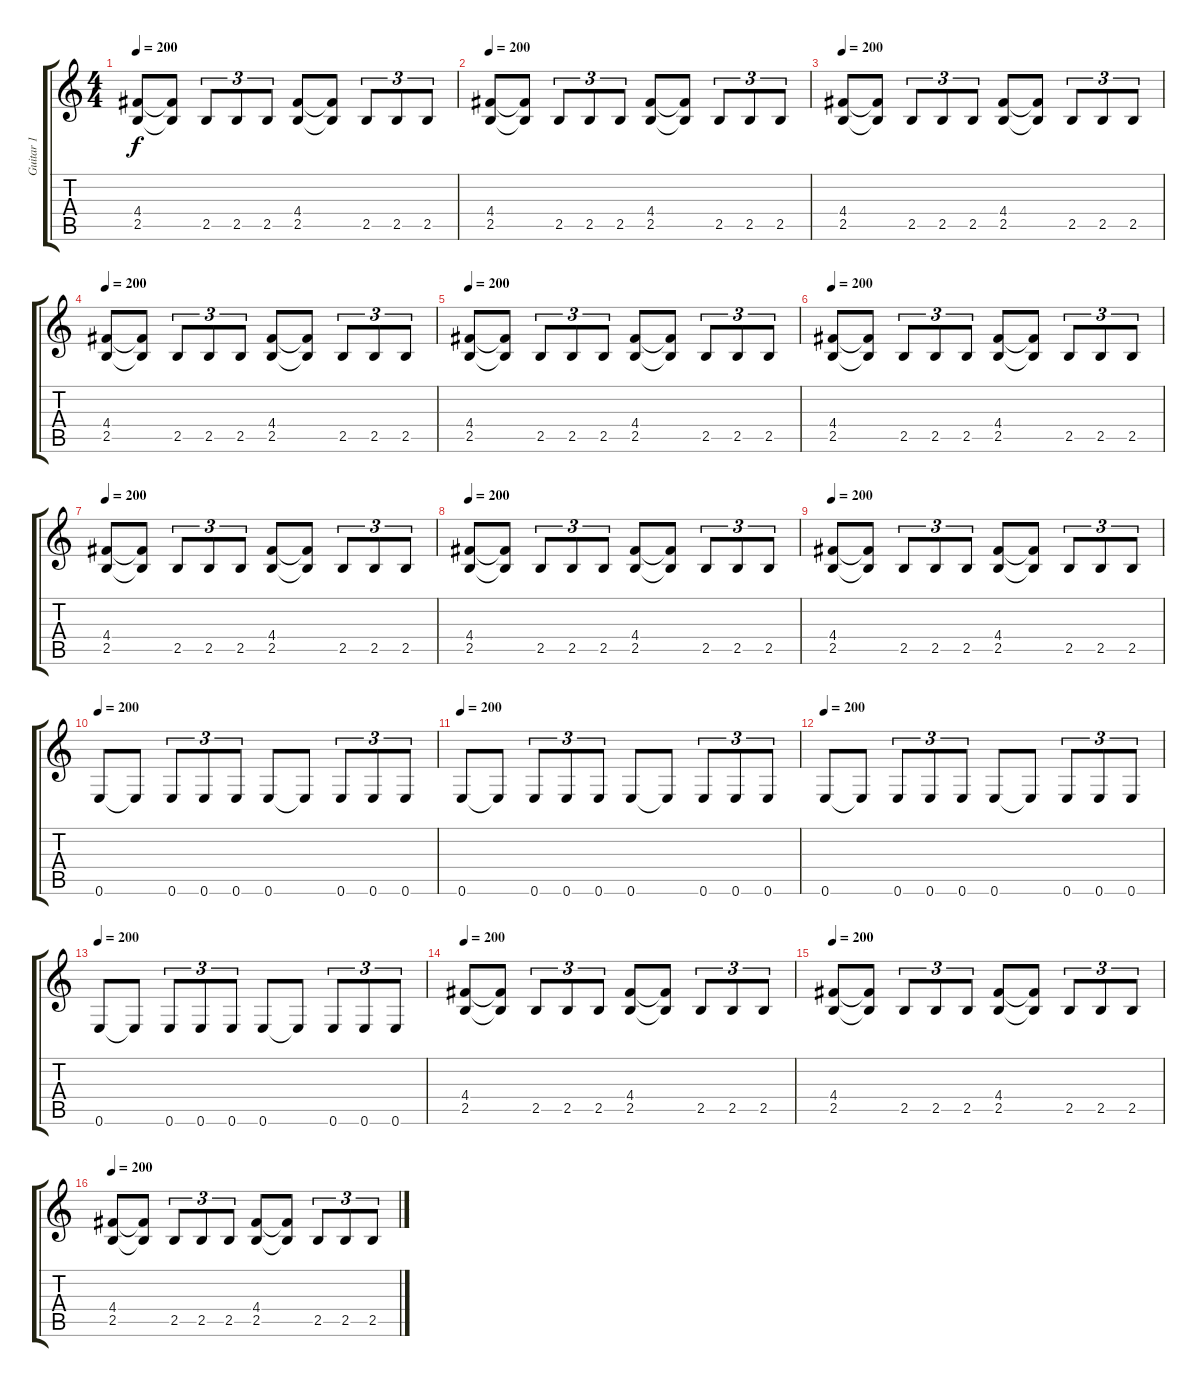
\track ("Guitar 1" "Guitar 1") {instrument distortionguitar}
\staff {score tabs}
\tuning (E4 B3 G3 D3 A2 E2) {hide}
\ts (4 4)
\tempo 200
\clef g2
\ks c
(4.4 2.5).8{dy f} (4.4{t} 2.5{t}).8 2.5.8{tu (3 2)} 2.5.8{tu (3 2)} 2.5.8{tu (3 2)} (4.4 2.5).8 (4.4{t} 2.5{t}).8 2.5.8{tu (3 2)} 2.5.8{tu (3 2)} 2.5.8{tu (3 2)} |
\tempo 200
(4.4 2.5).8 (4.4{t} 2.5{t}).8 2.5.8{tu (3 2)} 2.5.8{tu (3 2)} 2.5.8{tu (3 2)} (4.4 2.5).8 (4.4{t} 2.5{t}).8 2.5.8{tu (3 2)} 2.5.8{tu (3 2)} 2.5.8{tu (3 2)} |
\tempo 200
(4.4 2.5).8 (4.4{t} 2.5{t}).8 2.5.8{tu (3 2)} 2.5.8{tu (3 2)} 2.5.8{tu (3 2)} (4.4 2.5).8 (4.4{t} 2.5{t}).8 2.5.8{tu (3 2)} 2.5.8{tu (3 2)} 2.5.8{tu (3 2)} |
\tempo 200
(4.4 2.5).8 (4.4{t} 2.5{t}).8 2.5.8{tu (3 2)} 2.5.8{tu (3 2)} 2.5.8{tu (3 2)} (4.4 2.5).8 (4.4{t} 2.5{t}).8 2.5.8{tu (3 2)} 2.5.8{tu (3 2)} 2.5.8{tu (3 2)} |
\tempo 200
(4.4 2.5).8 (4.4{t} 2.5{t}).8 2.5.8{tu (3 2)} 2.5.8{tu (3 2)} 2.5.8{tu (3 2)} (4.4 2.5).8 (4.4{t} 2.5{t}).8 2.5.8{tu (3 2)} 2.5.8{tu (3 2)} 2.5.8{tu (3 2)} |
\tempo 200
(4.4 2.5).8 (4.4{t} 2.5{t}).8 2.5.8{tu (3 2)} 2.5.8{tu (3 2)} 2.5.8{tu (3 2)} (4.4 2.5).8 (4.4{t} 2.5{t}).8 2.5.8{tu (3 2)} 2.5.8{tu (3 2)} 2.5.8{tu (3 2)} |
\tempo 200
(4.4 2.5).8 (4.4{t} 2.5{t}).8 2.5.8{tu (3 2)} 2.5.8{tu (3 2)} 2.5.8{tu (3 2)} (4.4 2.5).8 (4.4{t} 2.5{t}).8 2.5.8{tu (3 2)} 2.5.8{tu (3 2)} 2.5.8{tu (3 2)} |
\tempo 200
(4.4 2.5).8 (4.4{t} 2.5{t}).8 2.5.8{tu (3 2)} 2.5.8{tu (3 2)} 2.5.8{tu (3 2)} (4.4 2.5).8 (4.4{t} 2.5{t}).8 2.5.8{tu (3 2)} 2.5.8{tu (3 2)} 2.5.8{tu (3 2)} |
\tempo 200
(4.4 2.5).8 (4.4{t} 2.5{t}).8 2.5.8{tu (3 2)} 2.5.8{tu (3 2)} 2.5.8{tu (3 2)} (4.4 2.5).8 (4.4{t} 2.5{t}).8 2.5.8{tu (3 2)} 2.5.8{tu (3 2)} 2.5.8{tu (3 2)} |
\tempo 200
0.6.8 0.6{t}.8 0.6.8{tu (3 2)} 0.6.8{tu (3 2)} 0.6.8{tu (3 2)} 0.6.8 0.6{t}.8 0.6.8{tu (3 2)} 0.6.8{tu (3 2)} 0.6.8{tu (3 2)} |
\tempo 200
0.6.8 0.6{t}.8 0.6.8{tu (3 2)} 0.6.8{tu (3 2)} 0.6.8{tu (3 2)} 0.6.8 0.6{t}.8 0.6.8{tu (3 2)} 0.6.8{tu (3 2)} 0.6.8{tu (3 2)} |
\tempo 200
0.6.8 0.6{t}.8 0.6.8{tu (3 2)} 0.6.8{tu (3 2)} 0.6.8{tu (3 2)} 0.6.8 0.6{t}.8 0.6.8{tu (3 2)} 0.6.8{tu (3 2)} 0.6.8{tu (3 2)} |
\tempo 200
0.6.8 0.6{t}.8 0.6.8{tu (3 2)} 0.6.8{tu (3 2)} 0.6.8{tu (3 2)} 0.6.8 0.6{t}.8 0.6.8{tu (3 2)} 0.6.8{tu (3 2)} 0.6.8{tu (3 2)} |
\tempo 200
(4.4 2.5).8 (4.4{t} 2.5{t}).8 2.5.8{tu (3 2)} 2.5.8{tu (3 2)} 2.5.8{tu (3 2)} (4.4 2.5).8 (4.4{t} 2.5{t}).8 2.5.8{tu (3 2)} 2.5.8{tu (3 2)} 2.5.8{tu (3 2)} |
\tempo 200
(4.4 2.5).8 (4.4{t} 2.5{t}).8 2.5.8{tu (3 2)} 2.5.8{tu (3 2)} 2.5.8{tu (3 2)} (4.4 2.5).8 (4.4{t} 2.5{t}).8 2.5.8{tu (3 2)} 2.5.8{tu (3 2)} 2.5.8{tu (3 2)} |
\tempo 200
(4.4 2.5).8 (4.4{t} 2.5{t}).8 2.5.8{tu (3 2)} 2.5.8{tu (3 2)} 2.5.8{tu (3 2)} (4.4 2.5).8 (4.4{t} 2.5{t}).8 2.5.8{tu (3 2)} 2.5.8{tu (3 2)} 2.5.8{tu (3 2)}
